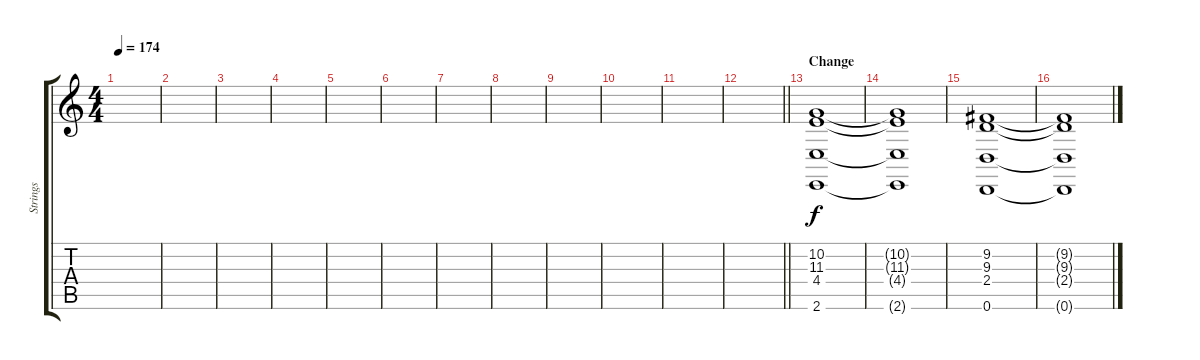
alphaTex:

\track ("Strings" "Strings") {instrument stringensemble1}
\staff {score tabs}
\tuning (D4 A3 F3 C3 G2 D2) {hide}
\ts (4 4)
\tempo 174
\clef g2
\ks c
|
|
|
|
|
|
|
|
|
|
|
\barLineRight lightlight
|
\section ("" "Change")
(10.2 11.3 4.4 2.6).1 |
(10.2{t} 11.3{t} 4.4{t} 2.6{t}).1 |
(9.2 9.3 2.4 0.6).1 |
(9.2{t} 9.3{t} 2.4{t} 0.6{t}).1
